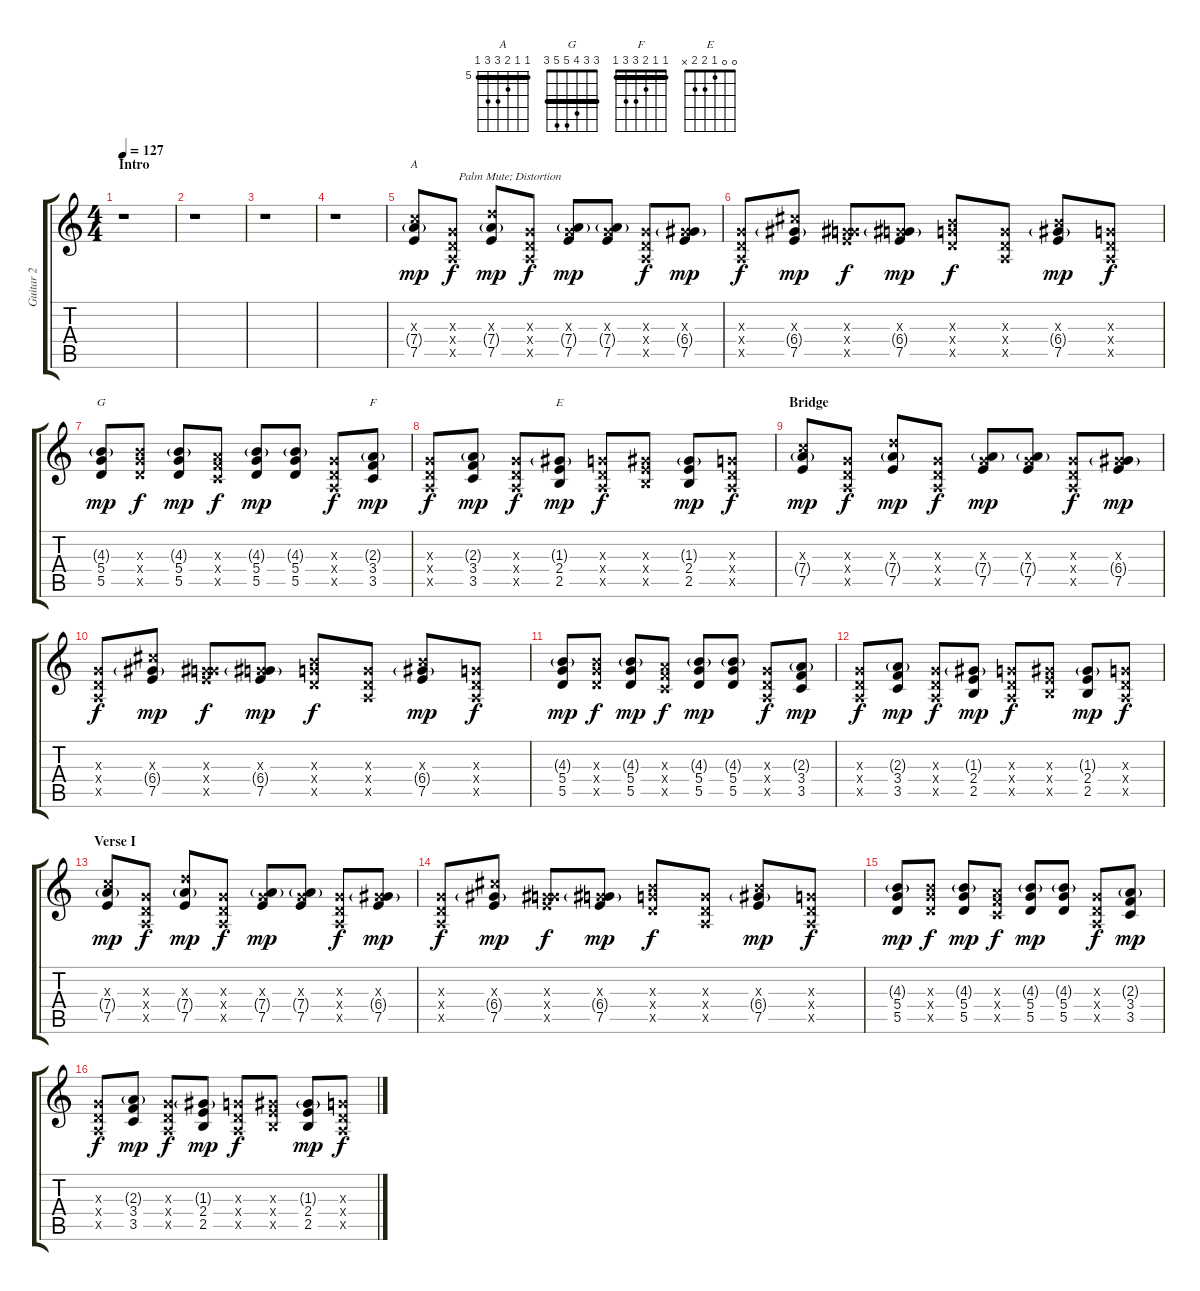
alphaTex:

\track ("Guitar 2" "Guitar 2") {instrument overdrivenguitar}
\staff {score tabs}
\tuning (E4 B3 G3 D3 A2 E2) {hide}
\chord ("A" 5 5 6 7 7 5) {firstfret 5 barre 5}
\chord ("G" 3 3 4 5 5 3) {barre 3}
\chord ("F" 1 1 2 3 3 1) {barre 1}
\chord ("E" 0 0 1 2 2 x)
\ts (4 4)
\section ("" "Intro")
\tempo 127
\clef g2
\ks c
r.1{dy mp instrument overdrivenguitar} |
r.1 |
r.1 |
r.1 |
(5.3{x} 7.4{g} 7.5).8{ch "A"} (0.3{x} 0.4{x} 0.5{x}).8{txt "  Palm Mute; Distortion" dy f} (7.3{x} 7.4{g} 7.5).8{dy mp} (0.3{x} 0.4{x} 0.5{x}).8{dy f} (0.3{x} 7.4{g} 7.5).8{dy mp} (0.3{x} 7.4{g} 7.5).8 (0.3{x} 0.4{x} 0.5{x}).8{dy f} (0.3{x} 6.4{g} 7.5).8{dy mp} |
(0.3{x} 0.4{x} 0.5{x}).8{dy f} (6.3{x} 6.4{g} 7.5).8{dy mp} (0.3{x} 6.4{x} 7.5{x}).8{dy f} (0.3{x} 6.4{g} 7.5).8{dy mp} (4.3{x} 5.4{x} 5.5{x}).8{dy f} (0.3{x} 0.4{x} 0.5{x}).8 (4.3{x} 6.4{g} 7.5).8{dy mp} (0.3{x} 0.4{x} 0.5{x}).8{dy f} |
(4.3{g} 5.4 5.5).8{ch "G" dy mp} (4.3{x} 5.4{x} 5.5{x}).8{dy f} (4.3{g} 5.4 5.5).8{dy mp} (2.3{x} 3.4{x} 3.5{x}).8{dy f} (4.3{g} 5.4 5.5).8{dy mp} (4.3{g} 5.4 5.5).8 (0.3{x} 0.4{x} 0.5{x}).8{dy f} (2.3{g} 3.4 3.5).8{ch "F" dy mp} |
(0.3{x} 0.4{x} 0.5{x}).8{dy f} (2.3{g} 3.4 3.5).8{dy mp} (0.3{x} 0.4{x} 0.5{x}).8{dy f} (1.3{g} 2.4 2.5).8{ch "E" dy mp} (0.3{x} 0.4{x} 0.5{x}).8{dy f} (1.3{x} 2.4{x} 2.5{x}).8 (1.3{g} 2.4 2.5).8{dy mp} (0.3{x} 0.4{x} 0.5{x}).8{dy f} |
\section ("" "Bridge")
(5.3{x} 7.4{g} 7.5).8{dy mp} (0.3{x} 0.4{x} 0.5{x}).8{dy f} (7.3{x} 7.4{g} 7.5).8{dy mp} (0.3{x} 0.4{x} 0.5{x}).8{dy f} (0.3{x} 7.4{g} 7.5).8{dy mp} (0.3{x} 7.4{g} 7.5).8 (0.3{x} 0.4{x} 0.5{x}).8{dy f} (0.3{x} 6.4{g} 7.5).8{dy mp} |
(0.3{x} 0.4{x} 0.5{x}).8{dy f} (6.3{x} 6.4{g} 7.5).8{dy mp} (0.3{x} 6.4{x} 7.5{x}).8{dy f} (0.3{x} 6.4{g} 7.5).8{dy mp} (4.3{x} 5.4{x} 5.5{x}).8{dy f} (0.3{x} 0.4{x} 0.5{x}).8 (4.3{x} 6.4{g} 7.5).8{dy mp} (0.3{x} 0.4{x} 0.5{x}).8{dy f} |
(4.3{g} 5.4 5.5).8{dy mp} (4.3{x} 5.4{x} 5.5{x}).8{dy f} (4.3{g} 5.4 5.5).8{dy mp} (2.3{x} 3.4{x} 3.5{x}).8{dy f} (4.3{g} 5.4 5.5).8{dy mp} (4.3{g} 5.4 5.5).8 (0.3{x} 0.4{x} 0.5{x}).8{dy f} (2.3{g} 3.4 3.5).8{dy mp} |
(0.3{x} 0.4{x} 0.5{x}).8{dy f} (2.3{g} 3.4 3.5).8{dy mp} (0.3{x} 0.4{x} 0.5{x}).8{dy f} (1.3{g} 2.4 2.5).8{dy mp} (0.3{x} 0.4{x} 0.5{x}).8{dy f} (1.3{x} 2.4{x} 2.5{x}).8 (1.3{g} 2.4 2.5).8{dy mp} (0.3{x} 0.4{x} 0.5{x}).8{dy f} |
\section ("" "Verse I")
(5.3{x} 7.4{g} 7.5).8{dy mp} (0.3{x} 0.4{x} 0.5{x}).8{dy f} (7.3{x} 7.4{g} 7.5).8{dy mp} (0.3{x} 0.4{x} 0.5{x}).8{dy f} (0.3{x} 7.4{g} 7.5).8{dy mp} (0.3{x} 7.4{g} 7.5).8 (0.3{x} 0.4{x} 0.5{x}).8{dy f} (0.3{x} 6.4{g} 7.5).8{dy mp} |
(0.3{x} 0.4{x} 0.5{x}).8{dy f} (6.3{x} 6.4{g} 7.5).8{dy mp} (0.3{x} 6.4{x} 7.5{x}).8{dy f} (0.3{x} 6.4{g} 7.5).8{dy mp} (4.3{x} 5.4{x} 5.5{x}).8{dy f} (0.3{x} 0.4{x} 0.5{x}).8 (4.3{x} 6.4{g} 7.5).8{dy mp} (0.3{x} 0.4{x} 0.5{x}).8{dy f} |
(4.3{g} 5.4 5.5).8{dy mp} (4.3{x} 5.4{x} 5.5{x}).8{dy f} (4.3{g} 5.4 5.5).8{dy mp} (2.3{x} 3.4{x} 3.5{x}).8{dy f} (4.3{g} 5.4 5.5).8{dy mp} (4.3{g} 5.4 5.5).8 (0.3{x} 0.4{x} 0.5{x}).8{dy f} (2.3{g} 3.4 3.5).8{dy mp} |
(0.3{x} 0.4{x} 0.5{x}).8{dy f} (2.3{g} 3.4 3.5).8{dy mp} (0.3{x} 0.4{x} 0.5{x}).8{dy f} (1.3{g} 2.4 2.5).8{dy mp} (0.3{x} 0.4{x} 0.5{x}).8{dy f} (1.3{x} 2.4{x} 2.5{x}).8 (1.3{g} 2.4 2.5).8{dy mp} (0.3{x} 0.4{x} 0.5{x}).8{dy f}
